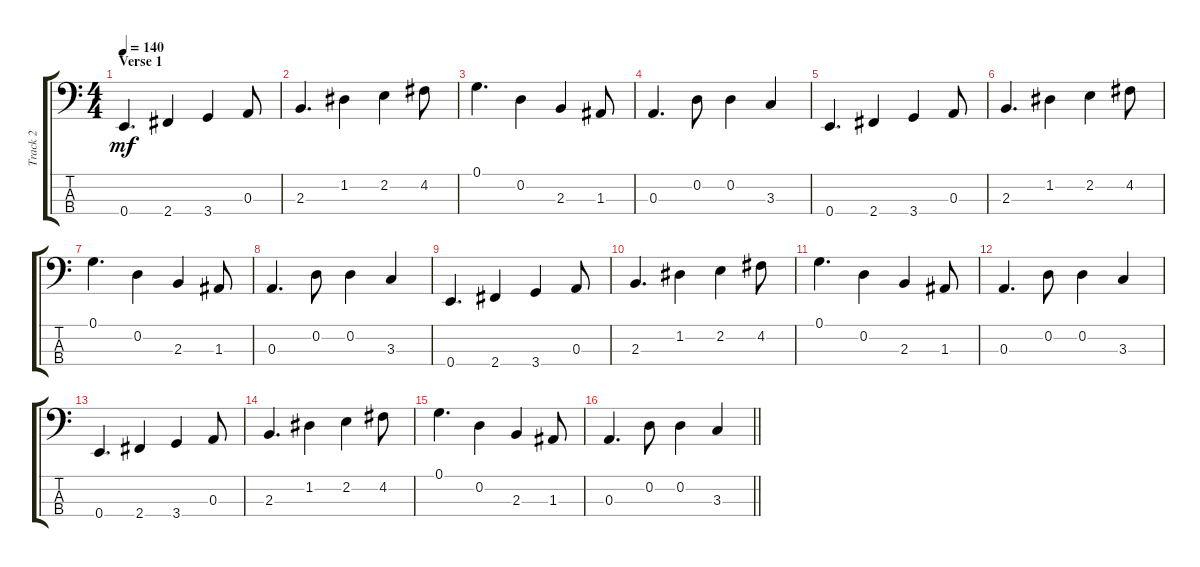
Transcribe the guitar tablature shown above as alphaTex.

\track ("Track 2" "Track 2") {instrument electricbassfinger}
\staff {score tabs}
\tuning (G2 D2 A1 E1) {hide}
\ts (4 4)
\section ("" "Verse 1")
\tempo 140
\clef f4
\ks c
0.4.4{d dy mf} 2.4.4 3.4.4 0.3.8 |
2.3.4{d} 1.2.4 2.2.4 4.2.8 |
0.1.4{d} 0.2.4 2.3.4 1.3.8 |
0.3.4{d} 0.2.8 0.2.4 3.3.4 |
0.4.4{d} 2.4.4 3.4.4 0.3.8 |
2.3.4{d} 1.2.4 2.2.4 4.2.8 |
0.1.4{d} 0.2.4 2.3.4 1.3.8 |
0.3.4{d} 0.2.8 0.2.4 3.3.4 |
0.4.4{d} 2.4.4 3.4.4 0.3.8 |
2.3.4{d} 1.2.4 2.2.4 4.2.8 |
0.1.4{d} 0.2.4 2.3.4 1.3.8 |
0.3.4{d} 0.2.8 0.2.4 3.3.4 |
0.4.4{d} 2.4.4 3.4.4 0.3.8 |
2.3.4{d} 1.2.4 2.2.4 4.2.8 |
0.1.4{d} 0.2.4 2.3.4 1.3.8 |
\barLineRight lightlight
0.3.4{d} 0.2.8 0.2.4 3.3.4
